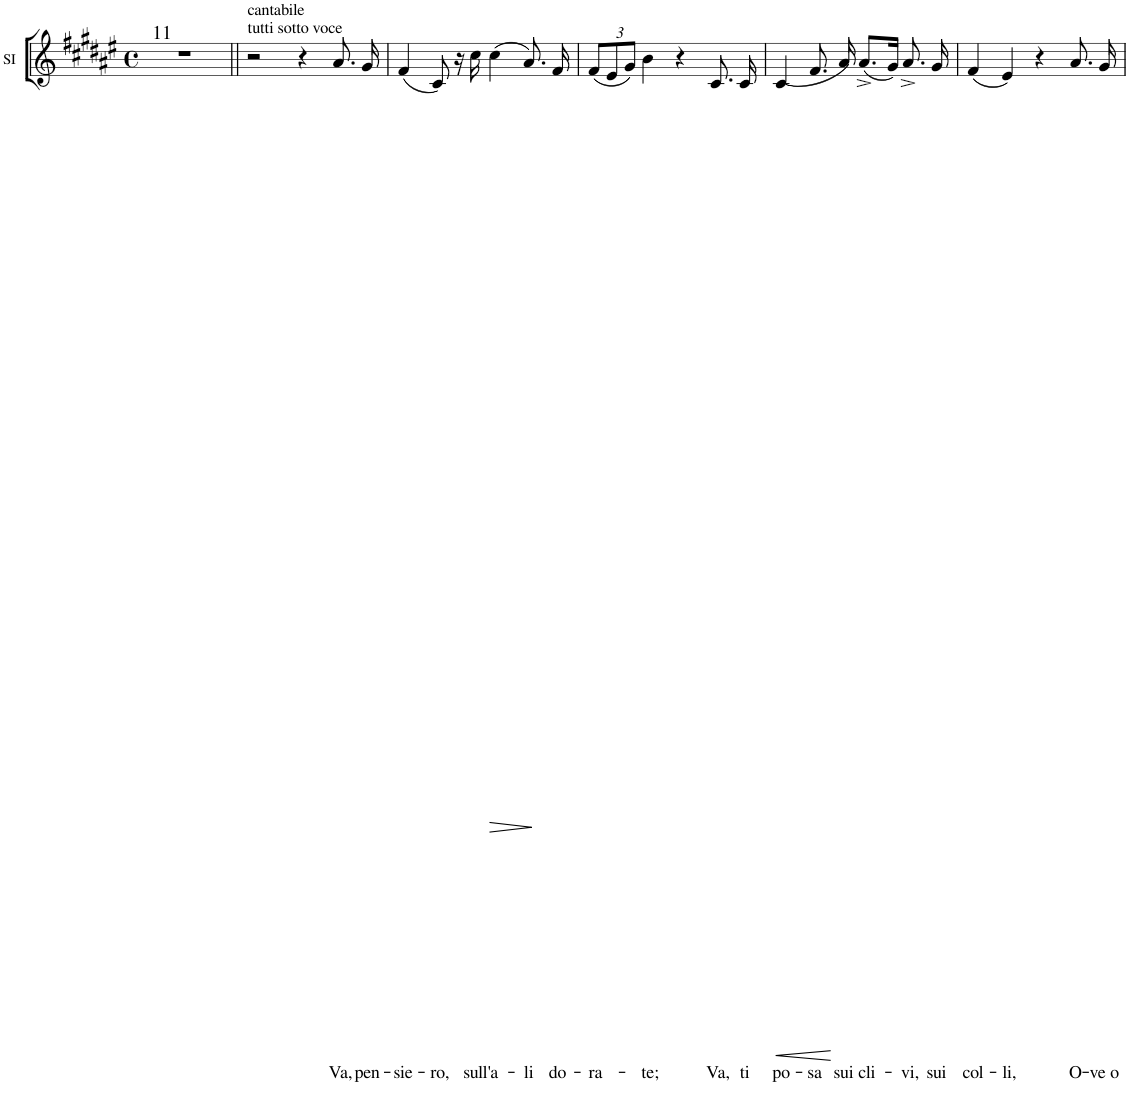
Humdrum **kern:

**kern	**text	**dynam
*part1	*part1	*part1
*staff1	*staff1	*staff1
*I"SI	*	*
*clefG2	*	*
*k[f#c#g#d#a#e#]	*	*
*M4/4	*	*
*met(c)	*	*
=1	=1	=1
!LO:TX:a:t=11	!	!
1r	.	.
=12||	=12||	=12||
!LO:TX:a:t=cantabile	!	!
!LO:TX:a:t=tutti sotto voce	!	!
2r	.	.
4r	.	.
!	!LO:LY:b	!
8.a#/	Va,	.
!	!LO:LY:b	!
16g#/	pen-	.
=13	=13	=13
!	!LO:LY:b	!
(4f#/	-sie-	.
!	!LO:LY:b	!
8c#/)	-ro,	.
16r	.	.
!	!LO:LY:b	!
16cc#\	sull'	.
!	!LO:LY:b	!LO:HP:b
(4cc#\	a-	>
!	!LO:LY:b	!
8.a#/)	-li	]
!	!LO:LY:b	!
16f#/	do-	.
=14	=14	=14
*Xbrackettup	*	*
!	!LO:LY:b	!
(12f#/L	-ra-	.
12e#/	.	.
12g#/J)	.	.
!	!LO:LY:b	!
4b\	-te;	.
4r	.	.
!	!LO:LY:b	!
8.c#/	Va,	.
!	!LO:LY:b	!
16c#/	ti	.
=15	=15	=15
!	!LO:LY:b	!LO:HP:b
(4c#/	po-	<
!	!LO:LY:b	!
8.f#/	-sa	.
!	!LO:LY:b	!
16a#/)	sui	[
!	!LO:LY:b	!
(8.a#^/L	cli-	.
16g#/Jk)	.	.
!	!LO:LY:b	!
8.a#^/	-vi,	.
!	!LO:LY:b	!
16g#/	sui	.
=16	=16	=16
!	!LO:LY:b	!
(4f#/	col-	.
!	!LO:LY:b	!
4e#/)	-li,	.
4r	.	.
!	!LO:LY:b	!
8.a#/	O-	.
!	!LO:LY:b	!
16g#/	-ve o-	.
=	=	=
*-	*-	*-
